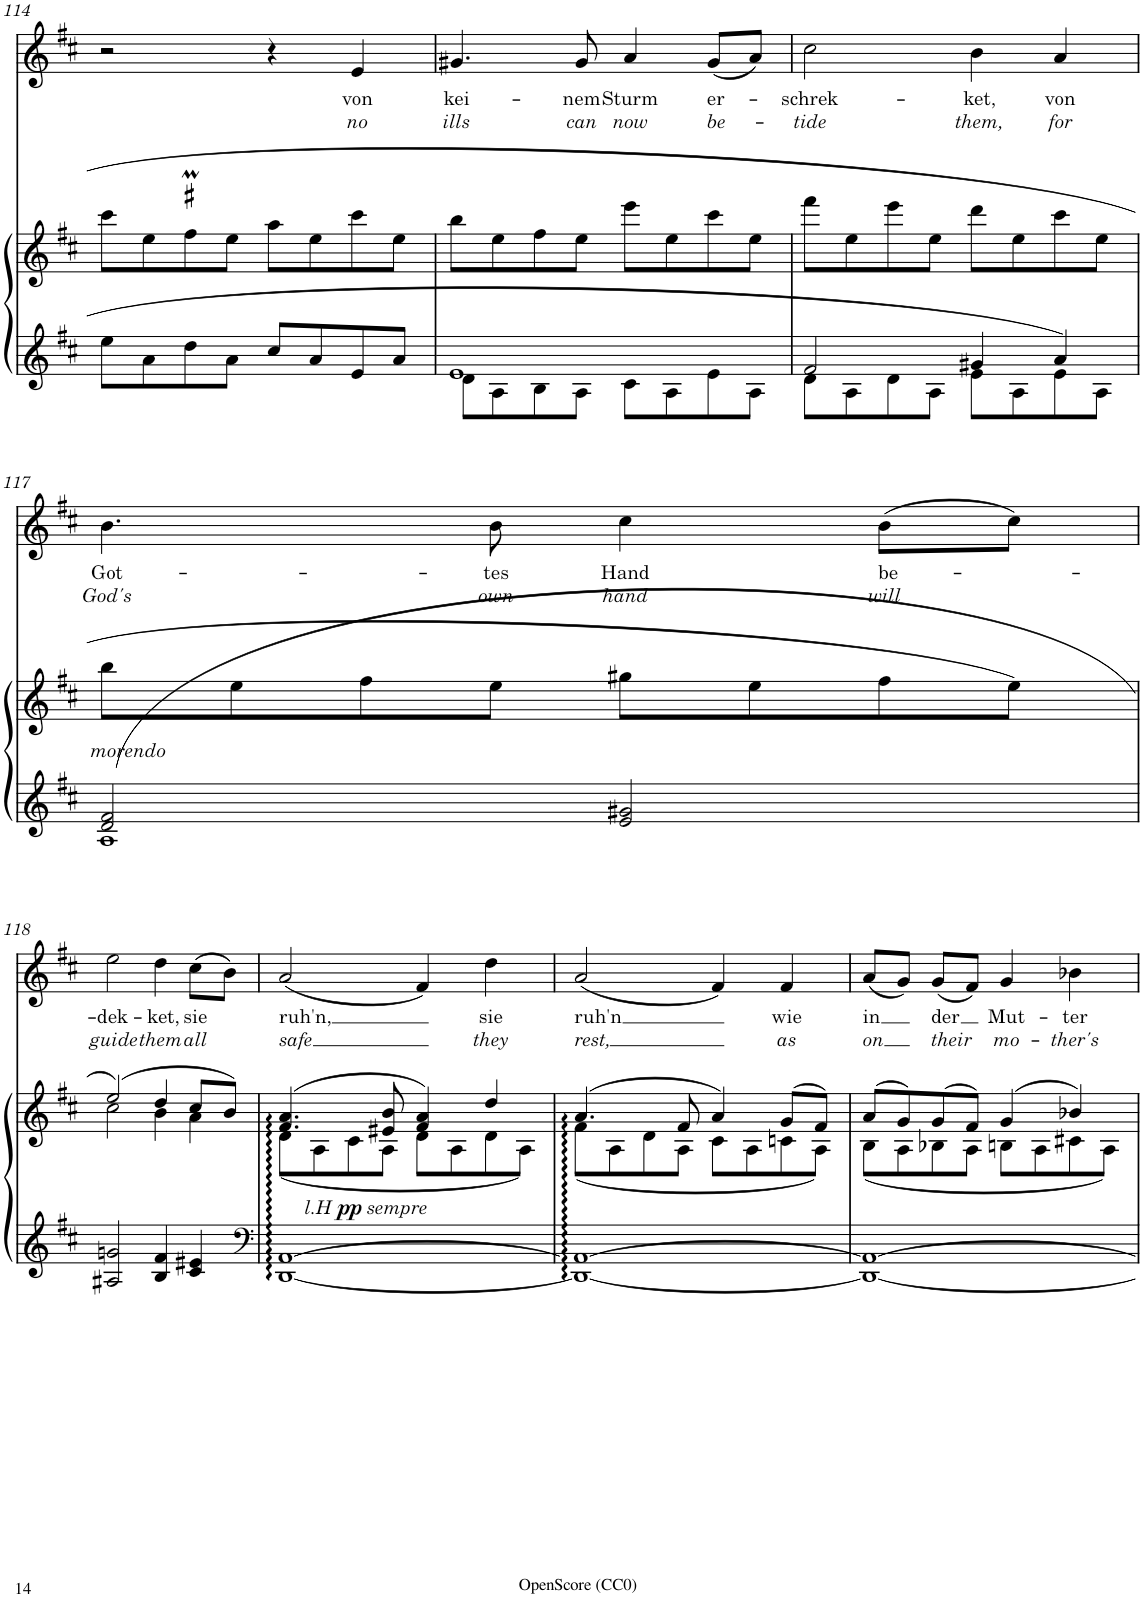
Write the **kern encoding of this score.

**kern	**kern	**dynam	**kern	**text	**text
*part2	*part2	*part2	*part1	*part1	*part1
*staff3	*staff2	*staff2/3	*staff1	*staff1	*staff1
*I"Piano	*	*	*I"Voice	*	*
*I'Pno	*	*	*	*	*
!!LO:PB:g=z
*clefG2	*clefG2	*	*clefG2	*	*
*k[f#c#]	*k[f#c#]	*	*k[f#c#]	*	*
*M4/4	*M4/4	*	*M4/4	*	*
=114	=114	=114	=114	=114	=114
8ee\L	8ccc#\L	.	2r	.	.
8a\	8ee\	.	.	.	.
8dd\	8ff#m\	.	.	.	.
8a\J	8ee\J	.	.	.	.
8cc#/L	8aa\L	.	4r	.	.
8a/	8ee\	.	.	.	.
!	!	!	!	!LO:LY:b	!LO:LY:b
8e/	8ccc#\	.	4e/	von	no
8a/J	8ee\J	.	.	.	.
=115	=115	=115	=115	=115	=115
*^	*	*	*	*	*
!	!	!	!	!	!LO:LY:b	!LO:LY:b
1e	8d\L	8bb\L	.	4.g#X/	kei-	ills
.	8A\	8ee\	.	.	.	.
.	8B\	8ff#\	.	.	.	.
!	!	!	!	!	!LO:LY:b	!LO:LY:b
.	8A\J	8ee\J	.	8g#/	-nem	can
!	!	!	!	!	!LO:LY:b	!LO:LY:b
.	8c#\L	8eee\L	.	4a/	Sturm	now
.	8A\	8ee\	.	.	.	.
!	!	!	!	!	!LO:LY:b	!LO:LY:b
.	8e\	8ccc#\	.	(8g#/L	er-	be-
.	8A\J	8ee\J	.	8a/J)	.	.
=116	=116	=116	=116	=116	=116	=116
!	!	!	!	!	!LO:LY:b	!LO:LY:b
2f#/	8d\L	8fff#\L	.	2cc#\	-schrek-	-tide
.	8A\	8ee\	.	.	.	.
.	8d\	8eee\	.	.	.	.
.	8A\J	8ee\J	.	.	.	.
!	!	!	!	!	!LO:LY:b	!LO:LY:b
4g#X/	8e\L	8ddd\L	.	4b\	-ket,	them,
.	8A\	8ee\	.	.	.	.
!	!	!	!	!	!LO:LY:b	!LO:LY:b
4a/	8e\	8ccc#\	.	4a/	von	for
.	8A\J	8ee\J	.	.	.	.
!!LO:LB:g=z
=117	=117	=117	=117	=117	=117	=117
!	!	!LO:TX:b:i:t=morendo	!	!	!	!
!	!	!	!	!	!LO:LY:b	!LO:LY:b
(2d/ 2f#/	1A	8bb\L	.	4.b\	Got-	God's
.	.	8ee\	.	.	.	.
.	.	8ff#\	.	.	.	.
!	!	!	!	!	!LO:LY:b	!LO:LY:b
.	.	8ee\J	.	8b\	-tes	own
!	!	!	!	!	!LO:LY:b	!LO:LY:b
2e/ 2g#X/	.	8gg#X\L	.	4cc#\	Hand	hand
.	.	8ee\	.	.	.	.
!	!	!	!	!	!LO:LY:b	!LO:LY:b
.	.	8ff#\	.	(8b\L	be-	will
.	.	8ee\J	.	8cc#\J)	.	.
*v	*v	*	*	*	*	*
!!LO:LB:g=z
=118	=118	=118	=118	=118	=118
*	*^	*	*	*	*
!	!	!	!	!	!LO:LY:b	!LO:LY:b
2A#X/ 2gn/	(2ee/)	2cc#\	.	2ee\	-dek-	guide
!	!	!	!	!	!LO:LY:b	!LO:LY:b
4B/ 4f#/	4dd/	4b\	.	4dd\	-ket,	them
!	!	!	!	!	!LO:LY:b	!LO:LY:b
4c#/ 4e#X/	8cc#/L	4a\	.	(8cc#\L	sie	all
.	8b/J)	.	.	8b\J)	.	.
=119	=119	=119	=119	=119	=119	=119
*clefF4	*	*	*	*	*	*
!	!	!	!LO:DY:b	!	!LO:LY:b	!LO:LY:b
!	!	!	!LO:DY:n=1:b	!	!	!
!	!	!	!LO:DY:n=2:b	!	!	!
[1DD [1AA	(4.f#/ 4.a/	(8d\L	other-dynamics pp other-dynamics	(2a/	ruh'n,	safe
.	.	8A\	.	.	.	.
.	.	8c#\	.	.	.	.
.	8e#X/ 8b/	8A\J	.	.	.	.
.	4f#/ 4a/)	8d\L	.	4f#/)	.	.
.	.	8A\	.	.	.	.
!	!	!	!	!	!LO:LY:b	!LO:LY:b
.	4dd/	8d\	.	4dd\	sie	they
.	.	8A\J)	.	.	.	.
=120	=120	=120	=120	=120	=120	=120
!	!	!	!	!	!LO:LY:b	!LO:LY:b
1DD_ 1AA_	(4.a/	(8f#\L	.	(2a/	ruh'n	rest,
.	.	8A\	.	.	.	.
.	.	8d\	.	.	.	.
.	8f#/	8A\J	.	.	.	.
.	4a/)	8c#\L	.	4f#/)	.	.
.	.	8A\	.	.	.	.
!	!	!	!	!	!LO:LY:b	!LO:LY:b
.	(8g/L	8cn\	.	4f#/	wie	as
.	8f#/J)	8A\J)	.	.	.	.
=121	=121	=121	=121	=121	=121	=121
!	!	!	!	!	!LO:LY:b	!LO:LY:b
1DD_ 1AA_	(8a/L	(8B\L	.	(8a/L	in	on
.	8g/)	8A\	.	8g/J)	.	.
!	!	!	!	!	!LO:LY:b	!LO:LY:b
.	(8g/	8B-X\	.	(8g/L	der	their
.	8f#/J)	8A\J	.	8f#/J)	.	.
!	!	!	!	!	!LO:LY:b	!LO:LY:b
.	(4g/	8Bn\L	.	4g/	Mut-	mo-
.	.	8A\	.	.	.	.
!	!	!	!	!	!LO:LY:b	!LO:LY:b
.	4b-X/)	8c#X\	.	4b-X\	-ter	-ther's
.	.	8A\J)	.	.	.	.
*	*v	*v	*	*	*	*
=	=	=	=	=	=
*-	*-	*-	*-	*-	*-
